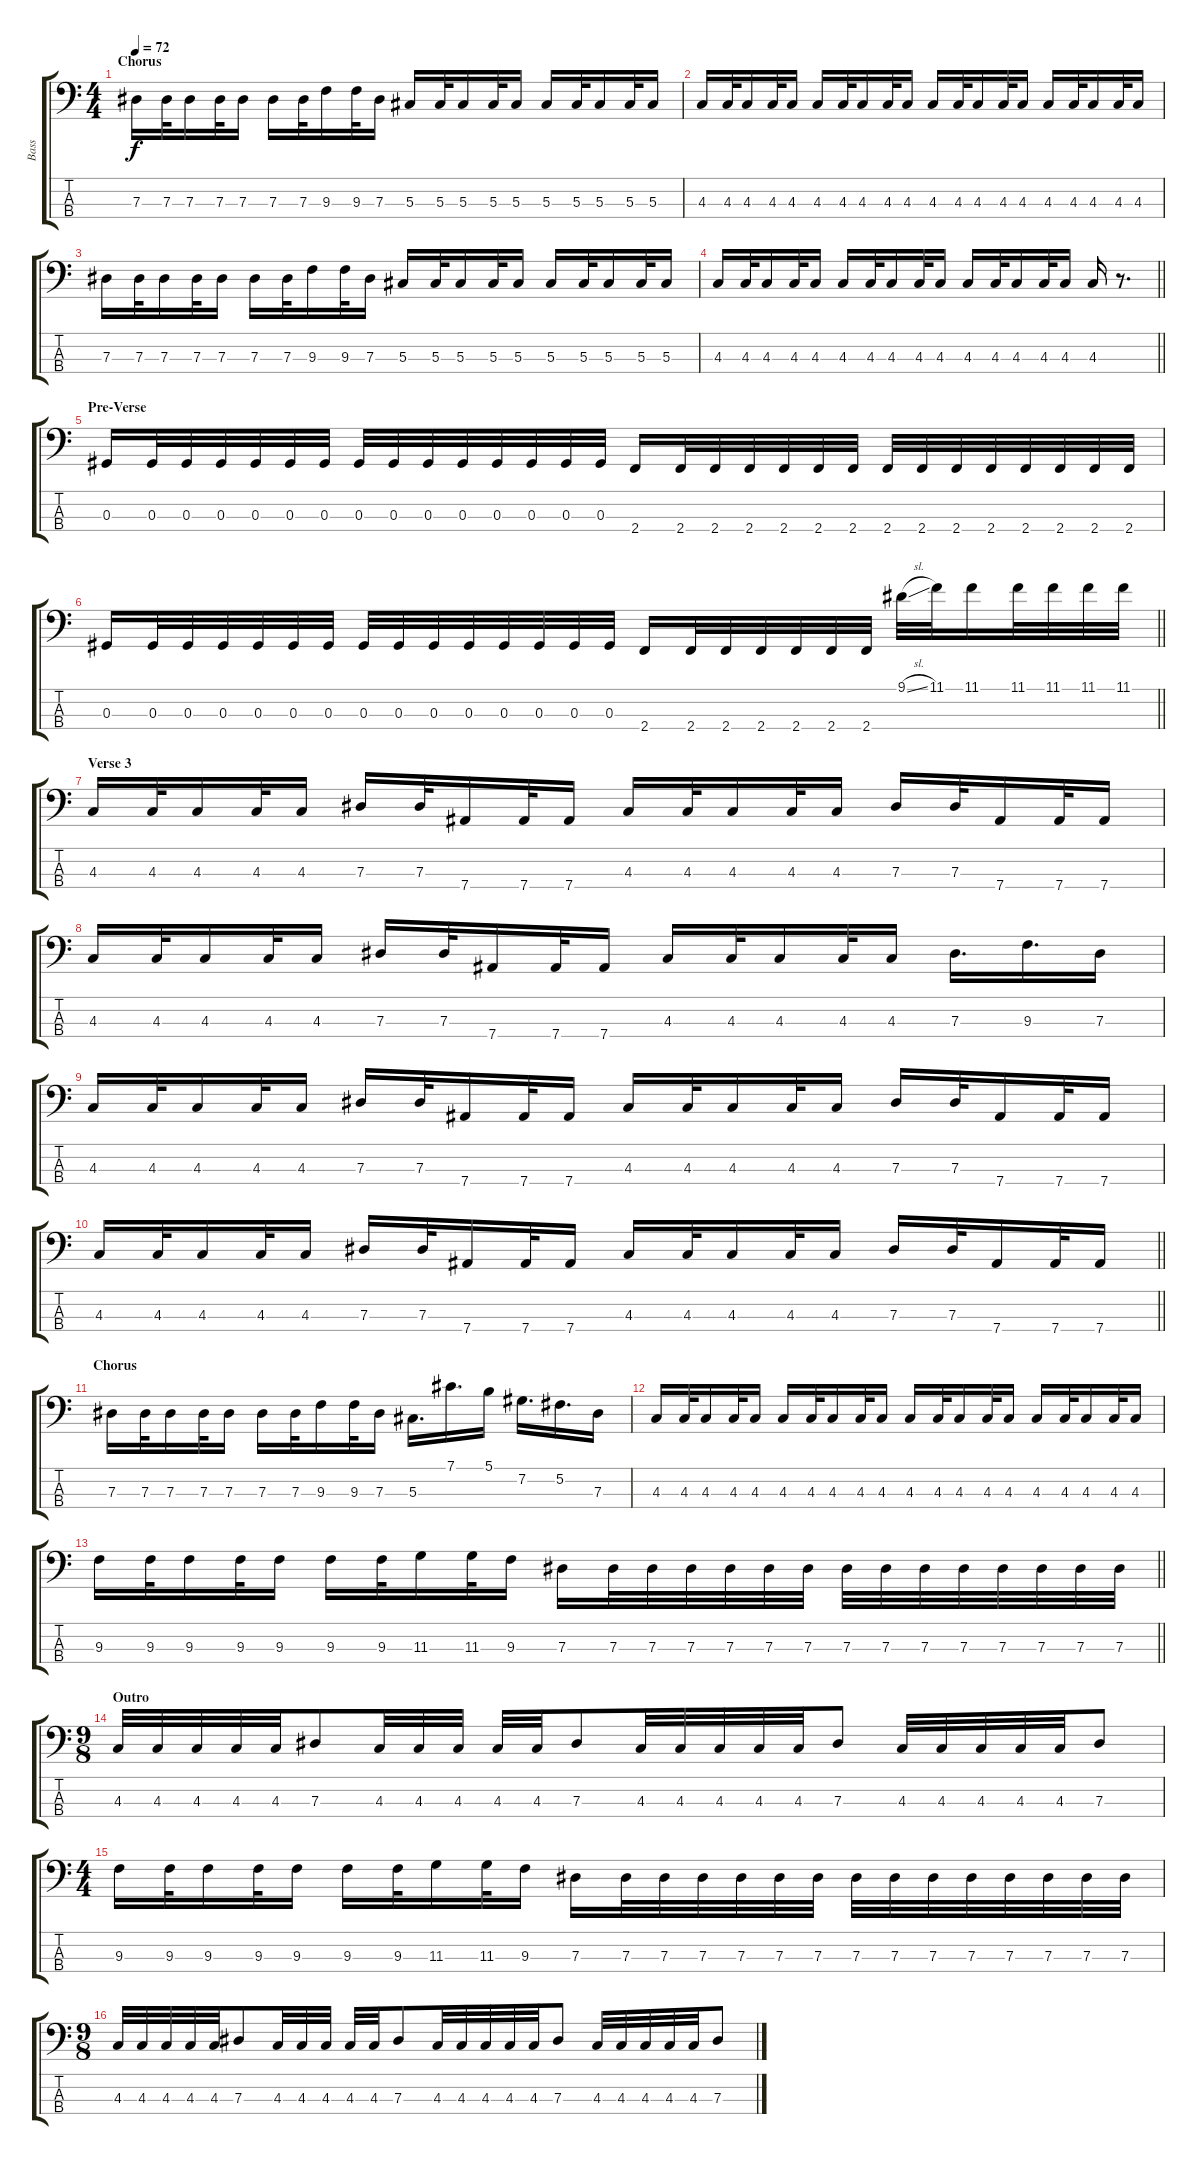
\track ("Bass" "Bass") {instrument electricbassfinger}
\staff {score tabs}
\tuning (Gb2 Db2 Ab1 Eb1) {hide}
\ts (4 4)
\section ("" "Chorus")
\tempo 72
\clef f4
\ks c
7.3.16{dy f} 7.3.32 7.3.16 7.3.32 7.3.16 7.3.16 7.3.32 9.3.16 9.3.32 7.3.16 5.3.16 5.3.32 5.3.16 5.3.32 5.3.16 5.3.16 5.3.32 5.3.16 5.3.32 5.3.16 |
4.3.16 4.3.32 4.3.16 4.3.32 4.3.16 4.3.16 4.3.32 4.3.16 4.3.32 4.3.16 4.3.16 4.3.32 4.3.16 4.3.32 4.3.16 4.3.16 4.3.32 4.3.16 4.3.32 4.3.16 |
7.3.16 7.3.32 7.3.16 7.3.32 7.3.16 7.3.16 7.3.32 9.3.16 9.3.32 7.3.16 5.3.16 5.3.32 5.3.16 5.3.32 5.3.16 5.3.16 5.3.32 5.3.16 5.3.32 5.3.16 |
\barLineRight lightlight
4.3.16 4.3.32 4.3.16 4.3.32 4.3.16 4.3.16 4.3.32 4.3.16 4.3.32 4.3.16 4.3.16 4.3.32 4.3.16 4.3.32 4.3.16 4.3.16 r.8{d} |
\section ("" "Pre-Verse")
0.3.16 0.3.32 0.3.32 0.3.32 0.3.32 0.3.32 0.3.32 0.3.32 0.3.32 0.3.32 0.3.32 0.3.32 0.3.32 0.3.32 0.3.32 2.4.16 2.4.32 2.4.32 2.4.32 2.4.32 2.4.32 2.4.32 2.4.32 2.4.32 2.4.32 2.4.32 2.4.32 2.4.32 2.4.32 2.4.32 |
\barLineRight lightlight
0.3.16 0.3.32 0.3.32 0.3.32 0.3.32 0.3.32 0.3.32 0.3.32 0.3.32 0.3.32 0.3.32 0.3.32 0.3.32 0.3.32 0.3.32 2.4.16 2.4.32 2.4.32 2.4.32 2.4.32 2.4.32 2.4.32 9.1{sl}.32 11.1.32 11.1.16 11.1.32 11.1.32 11.1.32 11.1.32 |
\section ("" "Verse 3")
4.3.16 4.3.32 4.3.16 4.3.32 4.3.16 7.3.16 7.3.32 7.4.16 7.4.32 7.4.16 4.3.16 4.3.32 4.3.16 4.3.32 4.3.16 7.3.16 7.3.32 7.4.16 7.4.32 7.4.16 |
4.3.16 4.3.32 4.3.16 4.3.32 4.3.16 7.3.16 7.3.32 7.4.16 7.4.32 7.4.16 4.3.16 4.3.32 4.3.16 4.3.32 4.3.16 7.3.16{d} 9.3.16{d} 7.3.16 |
4.3.16 4.3.32 4.3.16 4.3.32 4.3.16 7.3.16 7.3.32 7.4.16 7.4.32 7.4.16 4.3.16 4.3.32 4.3.16 4.3.32 4.3.16 7.3.16 7.3.32 7.4.16 7.4.32 7.4.16 |
\barLineRight lightlight
4.3.16 4.3.32 4.3.16 4.3.32 4.3.16 7.3.16 7.3.32 7.4.16 7.4.32 7.4.16 4.3.16 4.3.32 4.3.16 4.3.32 4.3.16 7.3.16 7.3.32 7.4.16 7.4.32 7.4.16 |
\section ("" "Chorus")
7.3.16 7.3.32 7.3.16 7.3.32 7.3.16 7.3.16 7.3.32 9.3.16 9.3.32 7.3.16 5.3.16{d} 7.1.16{d} 5.1.16 7.2.16{d} 5.2.16{d} 7.3.16 |
4.3.16 4.3.32 4.3.16 4.3.32 4.3.16 4.3.16 4.3.32 4.3.16 4.3.32 4.3.16 4.3.16 4.3.32 4.3.16 4.3.32 4.3.16 4.3.16 4.3.32 4.3.16 4.3.32 4.3.16 |
\barLineRight lightlight
9.3.16 9.3.32 9.3.16 9.3.32 9.3.16 9.3.16 9.3.32 11.3.16 11.3.32 9.3.16 7.3.16 7.3.32 7.3.32 7.3.32 7.3.32 7.3.32 7.3.32 7.3.32 7.3.32 7.3.32 7.3.32 7.3.32 7.3.32 7.3.32 7.3.32 |
\ts (9 8)
\section ("" "Outro")
4.3.32 4.3.32 4.3.32 4.3.32 4.3.32 7.3.8 4.3.32 4.3.32 4.3.32 4.3.32 4.3.32 7.3.8 4.3.32 4.3.32 4.3.32 4.3.32 4.3.32 7.3.8 4.3.32 4.3.32 4.3.32 4.3.32 4.3.32 7.3.8 |
\ts (4 4)
9.3.16 9.3.32 9.3.16 9.3.32 9.3.16 9.3.16 9.3.32 11.3.16 11.3.32 9.3.16 7.3.16 7.3.32 7.3.32 7.3.32 7.3.32 7.3.32 7.3.32 7.3.32 7.3.32 7.3.32 7.3.32 7.3.32 7.3.32 7.3.32 7.3.32 |
\ts (9 8)
4.3.32 4.3.32 4.3.32 4.3.32 4.3.32 7.3.8 4.3.32 4.3.32 4.3.32 4.3.32 4.3.32 7.3.8 4.3.32 4.3.32 4.3.32 4.3.32 4.3.32 7.3.8 4.3.32 4.3.32 4.3.32 4.3.32 4.3.32 7.3.8
